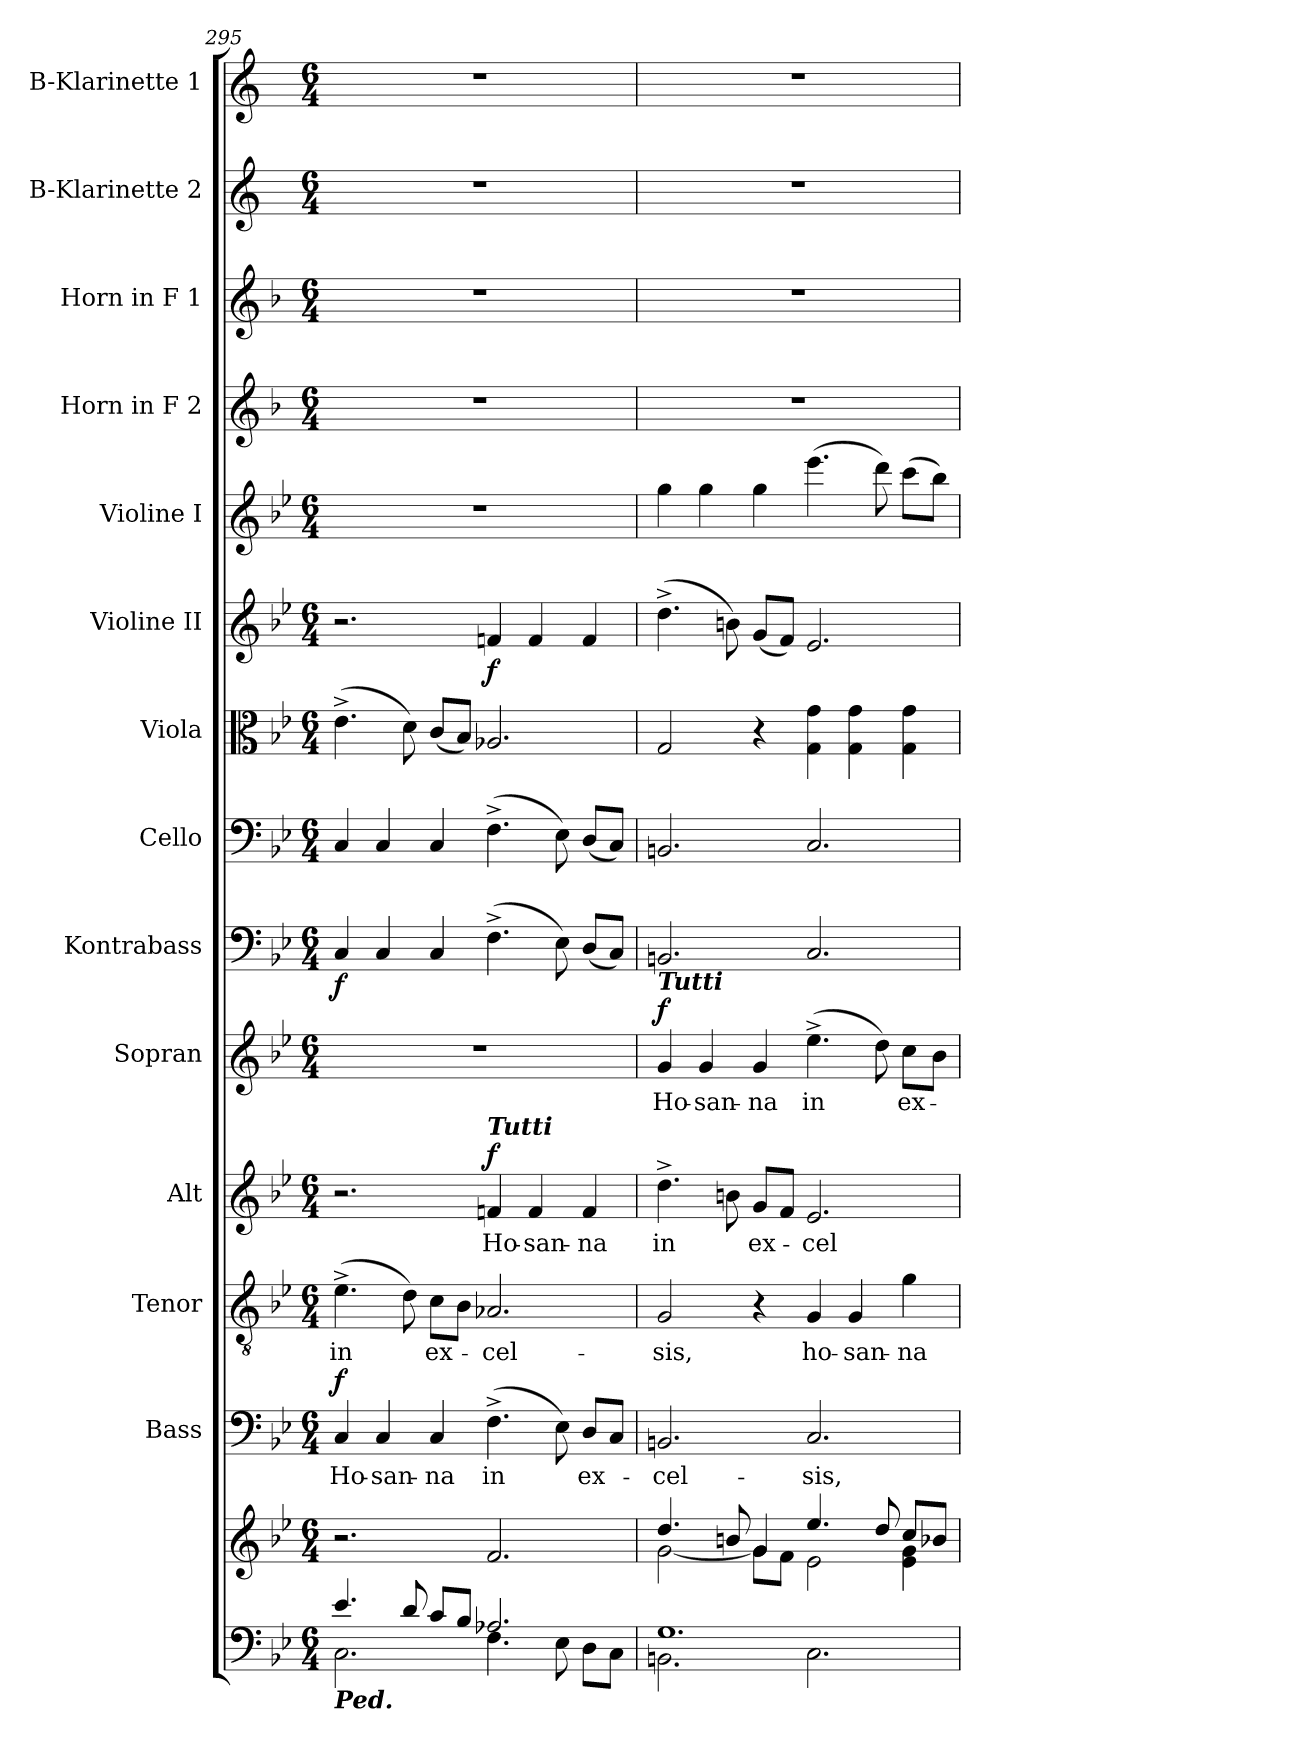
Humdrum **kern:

**kern	**kern	**kern	**text	**dynam	**kern	**text	**kern	**text	**dynam	**kern	**text	**dynam	**kern	**dynam	**kern	**kern	**kern	**dynam	**kern	**kern	**kern	**kern	**kern
*part14	*part14	*part13	*part13	*part13	*part12	*part12	*part11	*part11	*part11	*part10	*part10	*part10	*part9	*part9	*part8	*part7	*part6	*part6	*part5	*part4	*part3	*part2	*part1
*staff15	*staff14	*staff13	*staff13	*staff13	*staff12	*staff12	*staff11	*staff11	*staff11	*staff10	*staff10	*staff10	*staff9	*staff9	*staff8	*staff7	*staff6	*staff6	*staff5	*staff4	*staff3	*staff2	*staff1
*	*	*I"Bass	*	*	*I"Tenor	*	*I"Alt	*	*	*I"Sopran	*	*	*I"Kontrabass	*	*I"Cello	*I"Viola	*I"Violine II	*	*I"Violine I	*I"Horn in F 2	*I"Horn in F 1	*I"B-Klarinette 2	*I"B-Klarinette 1
*	*	*I'B.	*	*	*I'T.	*	*I'A.	*	*	*I'S.	*	*	*I'Kb.	*	*	*I'Vla.	*I'Vl. II	*	*I'Vl. I	*	*	*I'B Kl. 2	*I'B Kl. 1
!!LO:PB:g=z
*clefF4	*clefG2	*clefF4	*	*	*clefGv2	*	*clefG2	*	*	*clefG2	*	*	*clefF4	*	*clefF4	*clefC3	*clefG2	*	*clefG2	*clefG2	*clefG2	*clefG2	*clefG2
*	*	*	*	*	*	*	*	*	*	*	*	*	*ITrd7c12	*	*	*	*	*	*	*ITrd4c7	*ITrd4c7	*ITrd1c2	*ITrd1c2
*k[b-e-]	*k[b-e-]	*k[b-e-]	*	*	*k[b-e-]	*	*k[b-e-]	*	*	*k[b-e-]	*	*	*k[b-e-]	*	*k[b-e-]	*k[b-e-]	*k[b-e-]	*	*k[b-e-]	*k[b-e-]	*k[b-e-]	*k[b-e-]	*k[b-e-]
*B-:	*B-:	*B-:	*	*	*B-:	*	*B-:	*	*	*B-:	*	*	*B-:	*	*B-:	*B-:	*B-:	*	*B-:	*B-:	*B-:	*B-:	*B-:
*M6/4	*M6/4	*M6/4	*	*	*M6/4	*	*M6/4	*	*	*M6/4	*	*	*M6/4	*	*M6/4	*M6/4	*M6/4	*	*M6/4	*M6/4	*M6/4	*M6/4	*M6/4
=295	=295	=295	=295	=295	=295	=295	=295	=295	=295	=295	=295	=295	=295	=295	=295	=295	=295	=295	=295	=295	=295	=295	=295
*^	*	*	*	*	*	*	*	*	*	*	*	*	*	*	*	*	*	*	*	*	*	*	*
!LO:TX:b:Bi:t=Ped.	!	!	!	!	!	!	!	!	!	!	!	!	!	!	!	!	!	!	!	!	!	!	!	!
!	!	!	!	!LO:LY:b	!LO:DY:a	!	!LO:LY:b	!	!	!	!	!	!	!	!LO:DY:b	!	!	!	!	!	!	!	!	!
4.e-/	2.C\	2.r	4C/	Ho-	f	(>4.e-^>\	in	2.r	.	.	1.r	.	.	4CC/	f	4C/	(>4.e-^>\	2.r	.	1.r	1.r	1.r	1.r	1.r
!	!	!	!	!LO:LY:b	!	!	!	!	!	!	!	!	!	!	!	!	!	!	!	!	!	!	!	!
.	.	.	4C/	-san-	.	.	.	.	.	.	.	.	.	4CC/	.	4C/	.	.	.	.	.	.	.	.
8d/	.	.	.	.	.	8d\)	.	.	.	.	.	.	.	.	.	.	8d\)	.	.	.	.	.	.	.
!	!	!	!	!LO:LY:b	!	!	!LO:LY:b	!	!	!	!	!	!	!	!	!	!	!	!	!	!	!	!	!
8c/L	.	.	4C/	-na	.	8c\L	ex-	.	.	.	.	.	.	4CC/	.	4C/	(<8c/L	.	.	.	.	.	.	.
8B-/J	.	.	.	.	.	8B-\J	.	.	.	.	.	.	.	.	.	.	8B-/J)	.	.	.	.	.	.	.
!	!	!	!	!	!	!	!	!LO:TX:a:Bi:t=Tutti	!	!	!	!	!	!	!	!	!	!	!	!	!	!	!	!
!	!	!	!	!LO:LY:b	!	!	!LO:LY:b	!	!LO:LY:b	!LO:DY:a	!	!	!	!	!	!	!	!	!LO:DY:b	!	!	!	!	!
2.A-X/	4.F\	2.f/	(>4.F^>\	in	.	2.A-X/	-cel-	4fn/	Ho-	f	.	.	.	(>4.FF^>\	.	(>4.F^>\	2.A-X/	4fn/	f	.	.	.	.	.
!	!	!	!	!	!	!	!	!	!LO:LY:b	!	!	!	!	!	!	!	!	!	!	!	!	!	!	!
.	.	.	.	.	.	.	.	4f/	-san-	.	.	.	.	.	.	.	.	4f/	.	.	.	.	.	.
.	8E-\	.	8E-\)	.	.	.	.	.	.	.	.	.	.	8EE-\)	.	8E-\)	.	.	.	.	.	.	.	.
!	!	!	!	!LO:LY:b	!	!	!	!	!LO:LY:b	!	!	!	!	!	!	!	!	!	!	!	!	!	!	!
.	8D\L	.	8D/L	ex-	.	.	.	4f/	-na	.	.	.	.	(<8DD/L	.	(<8D/L	.	4f/	.	.	.	.	.	.
.	8C\J	.	8C/J	.	.	.	.	.	.	.	.	.	.	8CC/J)	.	8C/J)	.	.	.	.	.	.	.	.
=296	=296	=296	=296	=296	=296	=296	=296	=296	=296	=296	=296	=296	=296	=296	=296	=296	=296	=296	=296	=296	=296	=296	=296	=296
*	*	*^	*	*	*	*	*	*	*	*	*	*	*	*	*	*	*	*	*	*	*	*	*	*
!	!	!	!	!	!	!	!	!	!	!	!	!LO:TX:a:Bi:t=Tutti	!	!	!	!	!	!	!	!	!	!	!	!	!
!	!	!	!	!	!LO:LY:b	!	!	!LO:LY:b	!	!LO:LY:b	!	!	!LO:LY:b	!LO:DY:a	!	!	!	!	!	!	!	!	!	!	!
1.G	2.BBn\	4.dd/	[<2g\	2.BBn/	-cel-	.	2G/	-sis,	4.dd^>\	in	.	4g/	Ho-	f	2.BBBn/	.	2.BBn/	2G/	(>4.dd^>\	.	4gg\	1.r	1.r	1.r	1.r
!	!	!	!	!	!	!	!	!	!	!	!	!	!LO:LY:b	!	!	!	!	!	!	!	!	!	!	!	!
.	.	.	.	.	.	.	.	.	.	.	.	4g/	-san-	.	.	.	.	.	.	.	4gg\	.	.	.	.
.	.	8bn/	.	.	.	.	.	.	8bn\	.	.	.	.	.	.	.	.	.	8bn\)	.	.	.	.	.	.
!	!	!	!	!	!	!	!	!	!	!LO:LY:b	!	!	!LO:LY:b	!	!	!	!	!	!	!	!	!	!	!	!
.	.	4g/	8g\L]	.	.	.	4r	.	8g/L	ex-	.	4g/	-na	.	.	.	.	4r	(<8g/L	.	4gg\	.	.	.	.
.	.	.	8f\J	.	.	.	.	.	8f/J	.	.	.	.	.	.	.	.	.	8f/J)	.	.	.	.	.	.
!	!	!	!	!	!LO:LY:b	!	!	!LO:LY:b	!	!LO:LY:b	!	!	!LO:LY:b	!	!	!	!	!	!	!	!	!	!	!	!
.	2.C\	4.ee-/	2e-\	2.C/	-sis,	.	4G/	ho-	2.e-/	-cel-	.	(>4.ee-^>\	in	.	2.CC/	.	2.C/	4G\ 4g\	2.e-/	.	(>4.eee-\	.	.	.	.
!	!	!	!	!	!	!	!	!LO:LY:b	!	!	!	!	!	!	!	!	!	!	!	!	!	!	!	!	!
.	.	.	.	.	.	.	4G/	-san-	.	.	.	.	.	.	.	.	.	4G\ 4g\	.	.	.	.	.	.	.
.	.	8dd/	.	.	.	.	.	.	.	.	.	8dd\)	.	.	.	.	.	.	.	.	8ddd\)	.	.	.	.
!	!	!	!	!	!	!	!	!LO:LY:b	!	!	!	!	!LO:LY:b	!	!	!	!	!	!	!	!	!	!	!	!
.	.	8cc/L	4e-\ 4g\	.	.	.	4g\	-na	.	.	.	8cc\L	ex-	.	.	.	.	4G\ 4g\	.	.	(>8ccc\L	.	.	.	.
.	.	8b-X/J	.	.	.	.	.	.	.	.	.	8b-\J	.	.	.	.	.	.	.	.	8bb-\J)	.	.	.	.
*v	*v	*	*	*	*	*	*	*	*	*	*	*	*	*	*	*	*	*	*	*	*	*	*	*	*
*	*v	*v	*	*	*	*	*	*	*	*	*	*	*	*	*	*	*	*	*	*	*	*	*	*
=	=	=	=	=	=	=	=	=	=	=	=	=	=	=	=	=	=	=	=	=	=	=	=
*-	*-	*-	*-	*-	*-	*-	*-	*-	*-	*-	*-	*-	*-	*-	*-	*-	*-	*-	*-	*-	*-	*-	*-
